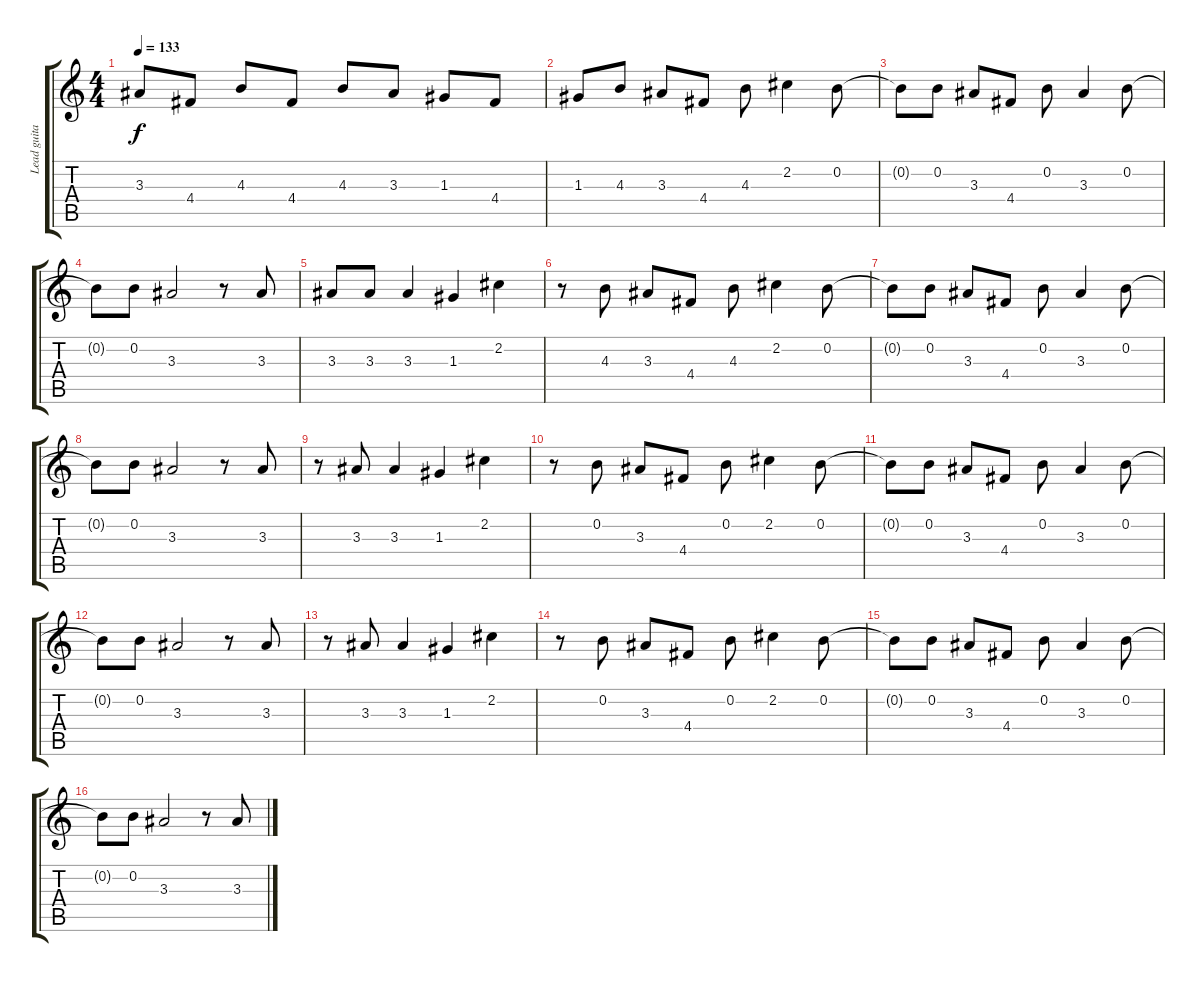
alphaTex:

\track ("Lead guitar" "Lead guita") {instrument distortionguitar}
\staff {score tabs}
\tuning (E4 B3 G3 D3 A2 E2) {hide}
\ts (4 4)
\tempo 133
\clef g2
\ks c
3.3.8{dy f} 4.4.8 4.3.8 4.4.8 4.3.8 3.3.8 1.3.8 4.4.8 |
1.3.8 4.3.8 3.3.8 4.4.8 4.3.8 2.2.4 0.2.8 |
0.2{t}.8 0.2.8 3.3.8 4.4.8 0.2.8 3.3.4 0.2.8 |
0.2{t}.8 0.2.8 3.3.2 r.8 3.3.8 |
3.3.8 3.3.8 3.3.4 1.3.4 2.2.4 |
r.8 4.3.8 3.3.8 4.4.8 4.3.8 2.2.4 0.2.8 |
0.2{t}.8 0.2.8 3.3.8 4.4.8 0.2.8 3.3.4 0.2.8 |
0.2{t}.8 0.2.8 3.3.2 r.8 3.3.8 |
r.8 3.3.8 3.3.4 1.3.4 2.2.4 |
r.8 0.2.8 3.3.8 4.4.8 0.2.8 2.2.4 0.2.8 |
0.2{t}.8 0.2.8 3.3.8 4.4.8 0.2.8 3.3.4 0.2.8 |
0.2{t}.8 0.2.8 3.3.2 r.8 3.3.8 |
r.8 3.3.8 3.3.4 1.3.4 2.2.4 |
r.8 0.2.8 3.3.8 4.4.8 0.2.8 2.2.4 0.2.8 |
0.2{t}.8 0.2.8 3.3.8 4.4.8 0.2.8 3.3.4 0.2.8 |
0.2{t}.8 0.2.8 3.3.2 r.8 3.3.8
